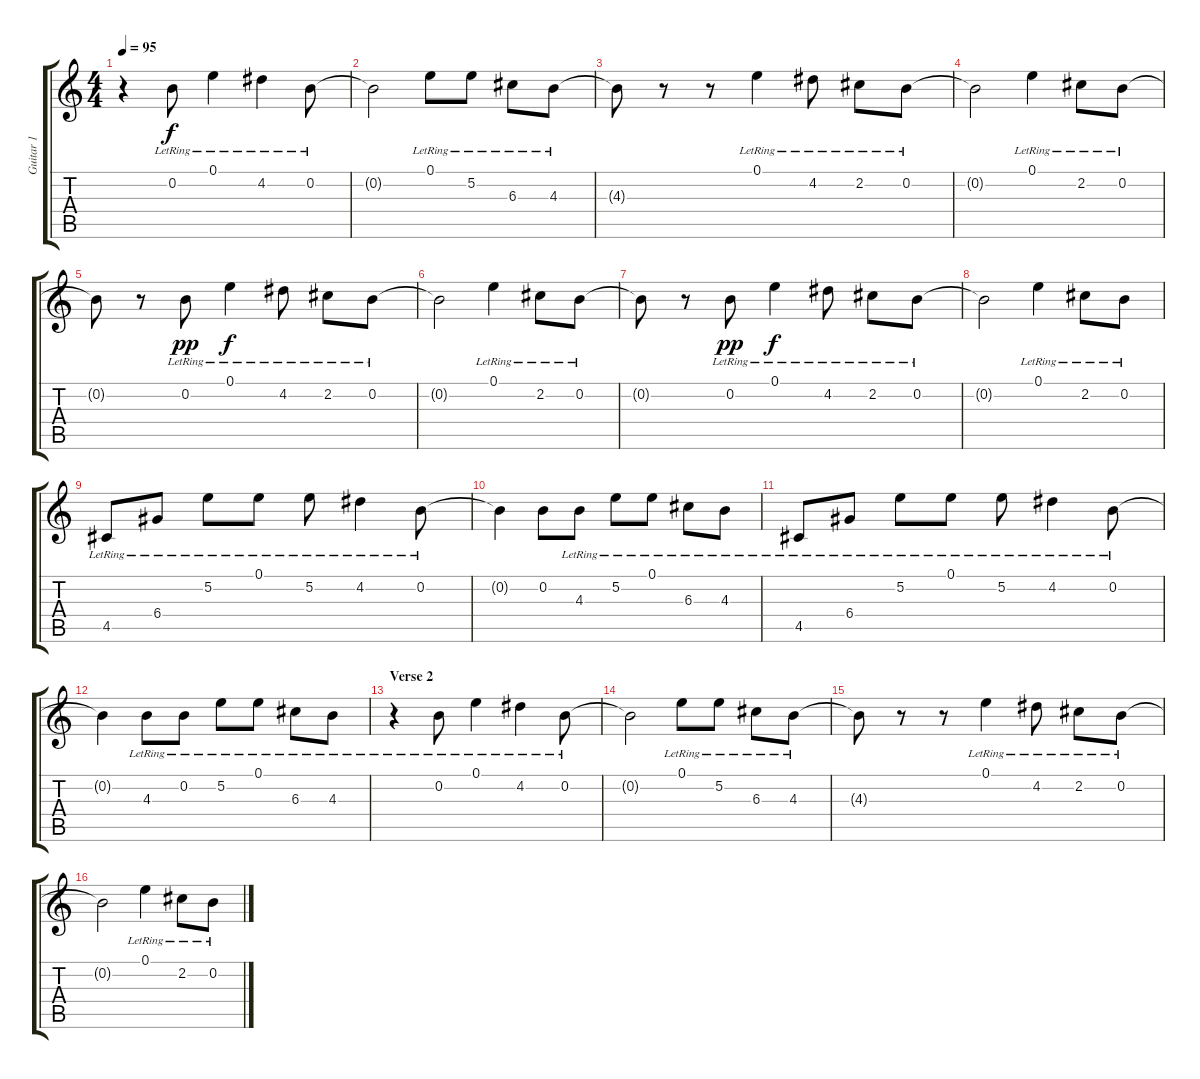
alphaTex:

\track ("Guitar 1" "Guitar 1") {instrument acousticguitarsteel}
\staff {score tabs}
\tuning (E4 B3 G3 D3 A2 E2) {hide}
\ts (4 4)
\tempo 95
\clef g2
\ks c
r.4{dy f} 0.2{lr}.8 0.1{lr}.4{volume 8} 4.2{lr}.4 0.2{lr}.8 |
0.2{t}.2 0.1{lr}.8{volume 5} 5.2{lr}.8 6.3{lr}.8 4.3{lr}.8 |
4.3{t}.8 r.8 r.8 0.1{lr}.4{volume 8} 4.2{lr}.8 2.2{lr}.8 0.2{lr}.8 |
0.2{t}.2 0.1{lr}.4{volume 5} 2.2{lr}.8 0.2{lr}.8 |
0.2{t}.8 r.8 0.2{lr}.8{dy pp} 0.1{lr}.4{dy f volume 8} 4.2{lr}.8 2.2{lr}.8 0.2{lr}.8 |
0.2{t}.2 0.1{lr}.4{volume 5} 2.2{lr}.8 0.2{lr}.8 |
0.2{t}.8 r.8 0.2{lr}.8{dy pp} 0.1{lr}.4{dy f volume 8} 4.2{lr}.8 2.2{lr}.8 0.2{lr}.8 |
0.2{t}.2 0.1{lr}.4{volume 5} 2.2{lr}.8 0.2{lr}.8 |
4.5{lr}.8 6.4{lr}.8 5.2{lr}.8 0.1{lr}.8 5.2{lr}.8 4.2{lr}.4 0.2{lr}.8 |
0.2{t}.4 0.2.8 4.3{lr}.8 5.2{lr}.8 0.1{lr}.8 6.3{lr}.8 4.3{lr}.8 |
4.5{lr}.8 6.4{lr}.8 5.2{lr}.8 0.1{lr}.8 5.2{lr}.8 4.2{lr}.4 0.2{lr}.8 |
0.2{t}.4 4.3{lr}.8 0.2{lr}.8 5.2{lr}.8 0.1{lr}.8 6.3{lr}.8 4.3{lr}.8 |
\section ("" "Verse 2")
r.4 0.2{lr}.8 0.1{lr}.4{volume 8} 4.2{lr}.4 0.2{lr}.8 |
0.2{t}.2 0.1{lr}.8{volume 5} 5.2{lr}.8 6.3{lr}.8 4.3{lr}.8 |
4.3{t}.8 r.8 r.8 0.1{lr}.4{volume 8} 4.2{lr}.8 2.2{lr}.8 0.2{lr}.8 |
0.2{t}.2 0.1{lr}.4{volume 5} 2.2{lr}.8 0.2{lr}.8
